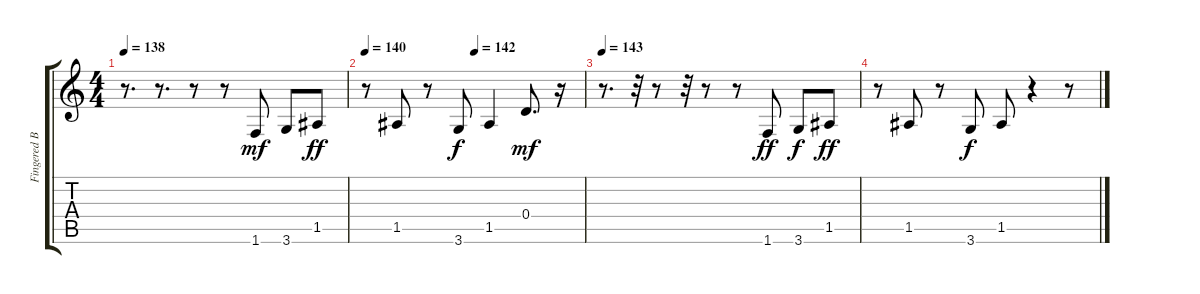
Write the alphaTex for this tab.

\track ("Fingered Bs.        " "Fingered B") {instrument electricbassfinger}
\staff {score tabs}
\tuning (E4 B3 G3 D3 A2 E2) {hide}
\ts (4 4)
\tempo 138
\clef g2
\ks c
r.8{d dy f} r.8{d} r.8 r.8 1.6.8{dy mf} 3.6.8 1.5.8{dy ff} |
\tempo 140
\tempo (142 0.5)
r.8 1.5.8 r.8 3.6.8{dy f} 1.5.4 0.4.8{d dy mf} r.16 |
\tempo 143
r.8{d} r.32 r.8 r.32 r.8 r.8 1.6.8{dy ff} 3.6.8{dy f} 1.5.8{dy ff} |
r.8 1.5.8 r.8 3.6.8{dy f} 1.5.8 r.4 r.8
